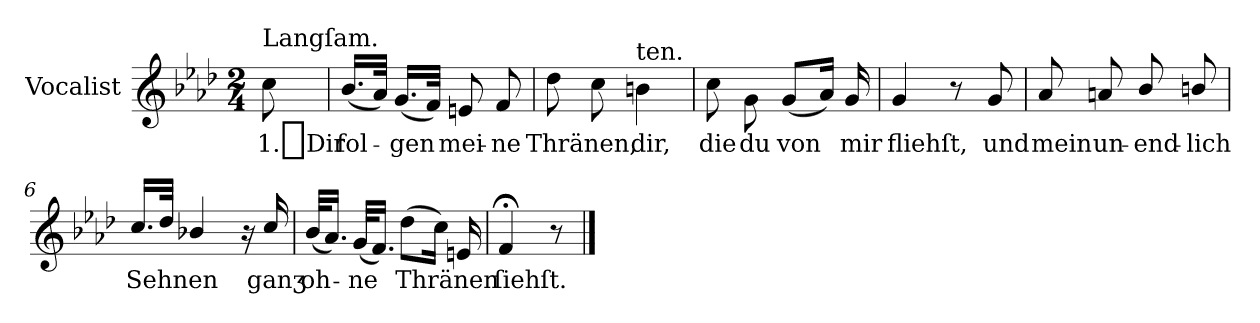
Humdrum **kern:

**kern	**text
*part1	*part1
*staff1	*staff1
*I"Vocalist	*
*clefG2	*
*k[b-e-a-d-]	*
*f:	*
*M2/4	*
=	=
!LO:TX:a:t=Langſam.	!
8cc	1._Dir
=1	=1
(16.b-LL	fol-
32a-JJk)	.
(16.gLL	-gen
32fJJk)	.
8en	mei-
8f	-ne
=2	=2
8dd-	Thränen,
8cc	.
!LO:TX:a:t=ten.	!
4bn	dir,
=3	=3
8cc	die
8g\	du
(8gL	von
16a-Jk)	.
16g	mir
=4	=4
4g	fliehſt,
8r	.
8g	und
=5	=5
8a-	mein
8an	un-
8b-/	-end-
8bn/	-lich
=6	=6
16.cc/LL	Sehnen
32dd-JJk	.
4b-X/	.
16r	.
16cc/	ganʒ
=7	=7
(32b-KLL	oh-
16.a-JJ)	.
(32gKLL	-ne
16.fJJ)	.
(8dd-L	Thränen
16ccJk)	.
16en	.
=8	=8
4f;<	ſiehſt.
8r	.
==	==
*-	*-
